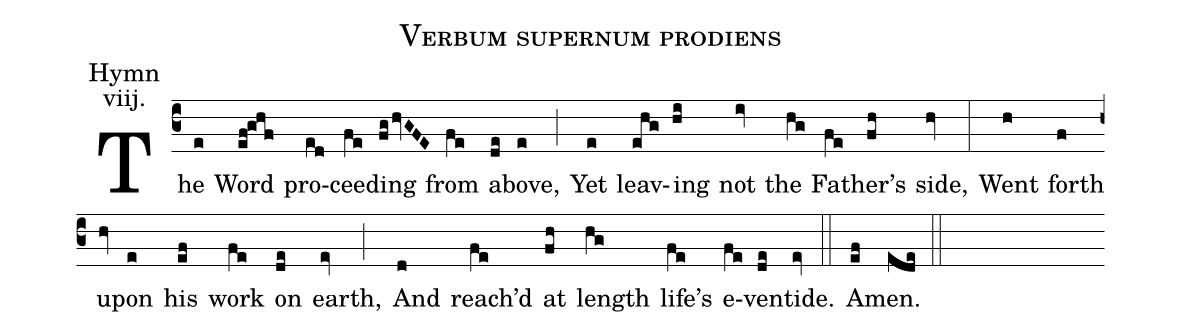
name: Verbum supernum prodiens;
annotation: Hymn;
annotation: viij.;
mode: 8;
office-part: hymnus;
%%
(c3)The(e) Word(ef!ghf) pro(ed)ceed(fe)ing(fghvGFE) from(fe) a(de)bove,(e) (;)
Yet(e) leav(ehg)ing(hi) not(iv) the(hg) Fa(fe)ther’s(fh) side,(hv) (:)
Went(h) forth(f) up(hv)on(e) his(ef) work(fe) on(de) earth,(ev) (;)
And(d) reach’d(fe) at(fh) length(hg) life’s(fe) e(fe)ven(de)tide.(ev) (::)
A(ef)men.(ede) (::)
